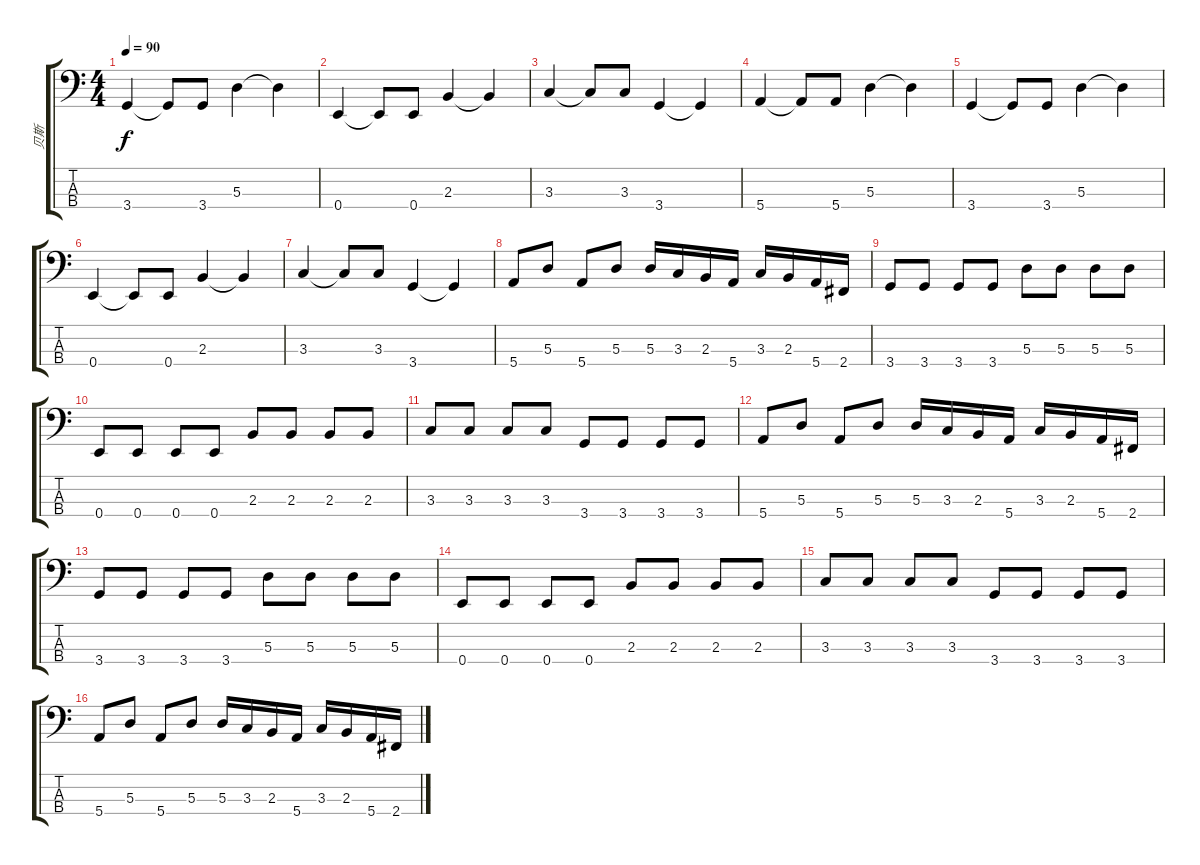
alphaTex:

\track (" 贝斯" " 贝斯") {instrument electricbassfinger}
\staff {score tabs}
\tuning (G2 D2 A1 E1) {hide}
\ts (4 4)
\tempo 90
\clef f4
\ks c
3.4.4{dy f} 3.4{t}.8 3.4.8 5.3.4 5.3{t}.4 |
0.4.4 0.4{t}.8 0.4.8 2.3.4 2.3{t}.4 |
3.3.4 3.3{t}.8 3.3.8 3.4.4 3.4{t}.4 |
5.4.4 5.4{t}.8 5.4.8 5.3.4 5.3{t}.4 |
3.4.4 3.4{t}.8 3.4.8 5.3.4 5.3{t}.4 |
0.4.4 0.4{t}.8 0.4.8 2.3.4 2.3{t}.4 |
3.3.4 3.3{t}.8 3.3.8 3.4.4 3.4{t}.4 |
5.4.8 5.3.8 5.4.8 5.3.8 5.3.16 3.3.16 2.3.16 5.4.16 3.3.16 2.3.16 5.4.16 2.4.16 |
3.4.8 3.4.8 3.4.8 3.4.8 5.3.8 5.3.8 5.3.8 5.3.8 |
0.4.8 0.4.8 0.4.8 0.4.8 2.3.8 2.3.8 2.3.8 2.3.8 |
3.3.8 3.3.8 3.3.8 3.3.8 3.4.8 3.4.8 3.4.8 3.4.8 |
5.4.8 5.3.8 5.4.8 5.3.8 5.3.16 3.3.16 2.3.16 5.4.16 3.3.16 2.3.16 5.4.16 2.4.16 |
3.4.8 3.4.8 3.4.8 3.4.8 5.3.8 5.3.8 5.3.8 5.3.8 |
0.4.8 0.4.8 0.4.8 0.4.8 2.3.8 2.3.8 2.3.8 2.3.8 |
3.3.8 3.3.8 3.3.8 3.3.8 3.4.8 3.4.8 3.4.8 3.4.8 |
5.4.8 5.3.8 5.4.8 5.3.8 5.3.16 3.3.16 2.3.16 5.4.16 3.3.16 2.3.16 5.4.16 2.4.16
